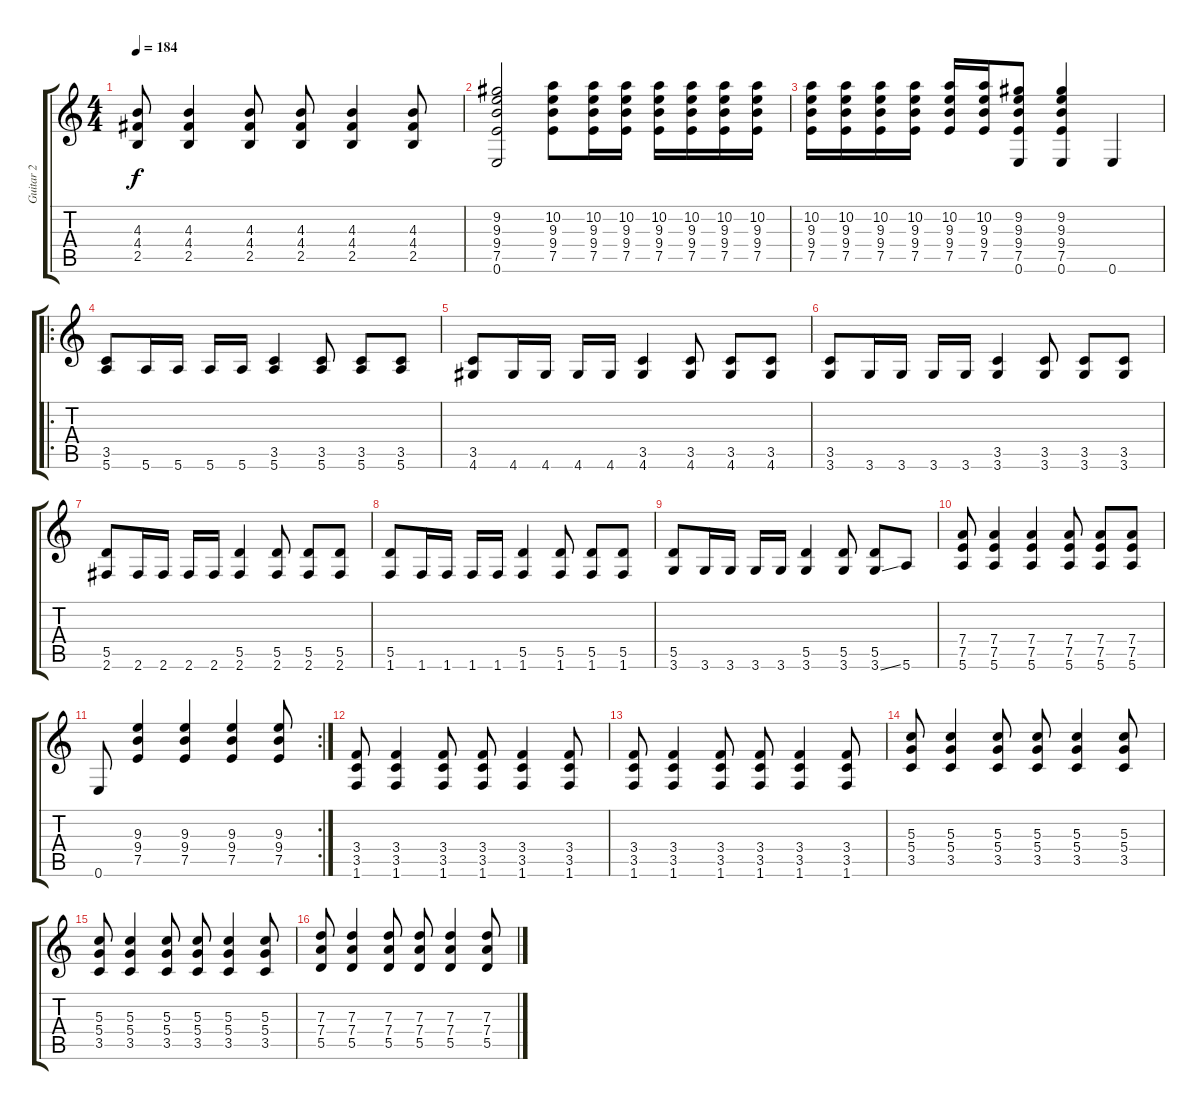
\track ("Guitar 2" "Guitar 2") {instrument distortionguitar}
\staff {score tabs}
\tuning (E4 B3 G3 D3 A2 E2) {hide}
\ts (4 4)
\tempo 184
\clef g2
\ks c
(4.3 4.4 2.5).8{dy f} (4.3 4.4 2.5).4 (4.3 4.4 2.5).8 (4.3 4.4 2.5).8 (4.3 4.4 2.5).4 (4.3 4.4 2.5).8 |
(9.2 9.3 9.4 7.5 0.6).2 (10.2 9.3 9.4 7.5).8 (10.2 9.3 9.4 7.5).16 (10.2 9.3 9.4 7.5).16 (10.2 9.3 9.4 7.5).16 (10.2 9.3 9.4 7.5).16 (10.2 9.3 9.4 7.5).16 (10.2 9.3 9.4 7.5).16 |
(10.2 9.3 9.4 7.5).16 (10.2 9.3 9.4 7.5).16 (10.2 9.3 9.4 7.5).16 (10.2 9.3 9.4 7.5).16 (10.2 9.3 9.4 7.5).16 (10.2 9.3 9.4 7.5).16 (9.2 9.3 9.4 7.5 0.6).8 (9.2 9.3 9.4 7.5 0.6).4 0.6.4 |
\ro
(3.5 5.6).8 5.6.16 5.6.16 5.6.16 5.6.16 (3.5 5.6).4 (3.5 5.6).8 (3.5 5.6).8 (3.5 5.6).8 |
(3.5 4.6).8 4.6.16 4.6.16 4.6.16 4.6.16 (3.5 4.6).4 (3.5 4.6).8 (3.5 4.6).8 (3.5 4.6).8 |
(3.5 3.6).8 3.6.16 3.6.16 3.6.16 3.6.16 (3.5 3.6).4 (3.5 3.6).8 (3.5 3.6).8 (3.5 3.6).8 |
(5.5 2.6).8 2.6.16 2.6.16 2.6.16 2.6.16 (5.5 2.6).4 (5.5 2.6).8 (5.5 2.6).8 (5.5 2.6).8 |
(5.5 1.6).8 1.6.16 1.6.16 1.6.16 1.6.16 (5.5 1.6).4 (5.5 1.6).8 (5.5 1.6).8 (5.5 1.6).8 |
(5.5 3.6).8 3.6.16 3.6.16 3.6.16 3.6.16 (5.5 3.6).4 (5.5 3.6).8 (5.5 3.6{ss}).8 5.6.8 |
(7.4 7.5 5.6).8 (7.4 7.5 5.6).4 (7.4 7.5 5.6).4 (7.4 7.5 5.6).8 (7.4 7.5 5.6).8 (7.4 7.5 5.6).8 |
\rc 2
0.6.8 (9.3 9.4 7.5).4 (9.3 9.4 7.5).4 (9.3 9.4 7.5).4 (9.3 9.4 7.5).8 |
(3.4 3.5 1.6).8 (3.4 3.5 1.6).4 (3.4 3.5 1.6).8 (3.4 3.5 1.6).8 (3.4 3.5 1.6).4 (3.4 3.5 1.6).8 |
(3.4 3.5 1.6).8 (3.4 3.5 1.6).4 (3.4 3.5 1.6).8 (3.4 3.5 1.6).8 (3.4 3.5 1.6).4 (3.4 3.5 1.6).8 |
(5.3 5.4 3.5).8 (5.3 5.4 3.5).4 (5.3 5.4 3.5).8 (5.3 5.4 3.5).8 (5.3 5.4 3.5).4 (5.3 5.4 3.5).8 |
(5.3 5.4 3.5).8 (5.3 5.4 3.5).4 (5.3 5.4 3.5).8 (5.3 5.4 3.5).8 (5.3 5.4 3.5).4 (5.3 5.4 3.5).8 |
(7.3 7.4 5.5).8 (7.3 7.4 5.5).4 (7.3 7.4 5.5).8 (7.3 7.4 5.5).8 (7.3 7.4 5.5).4 (7.3 7.4 5.5).8
